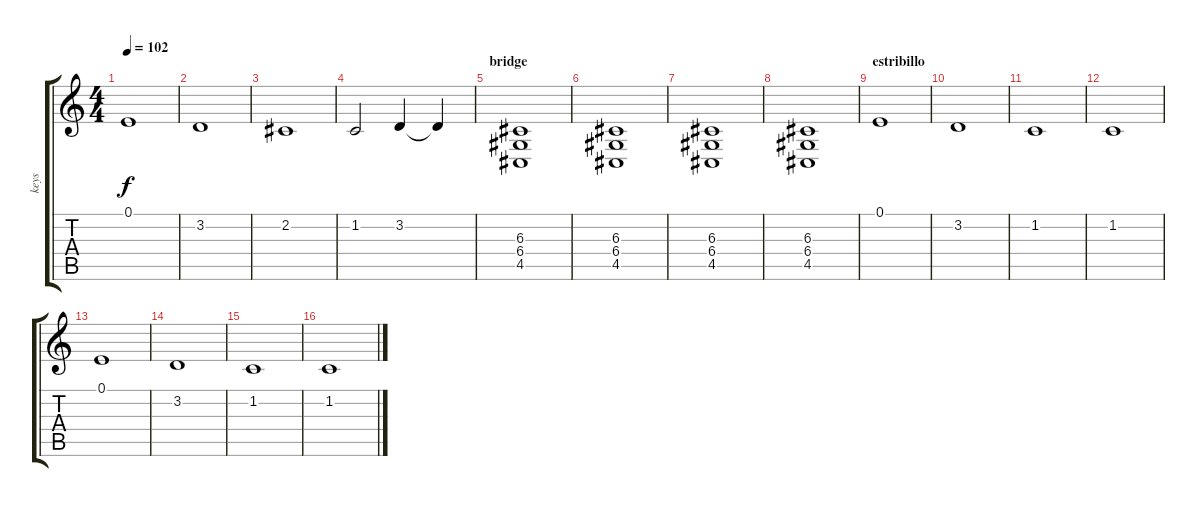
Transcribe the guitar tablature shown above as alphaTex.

\track ("keys" "keys") {instrument lead1square}
\staff {score tabs}
\tuning (E4 B3 G3 D3 A2 E2) {hide}
\ts (4 4)
\tempo 102
\clef g2
\ks c
0.1.1{dy f} |
3.2.1 |
2.2.1 |
1.2.2 3.2.4 3.2{t}.4 |
\section ("" "bridge")
(6.3 6.4 4.5).1 |
(6.3 6.4 4.5).1 |
(6.3 6.4 4.5).1 |
(6.3 6.4 4.5).1 |
\section ("" "estribillo")
0.1.1 |
3.2.1 |
1.2.1 |
1.2.1 |
0.1.1 |
3.2.1 |
1.2.1 |
1.2.1
